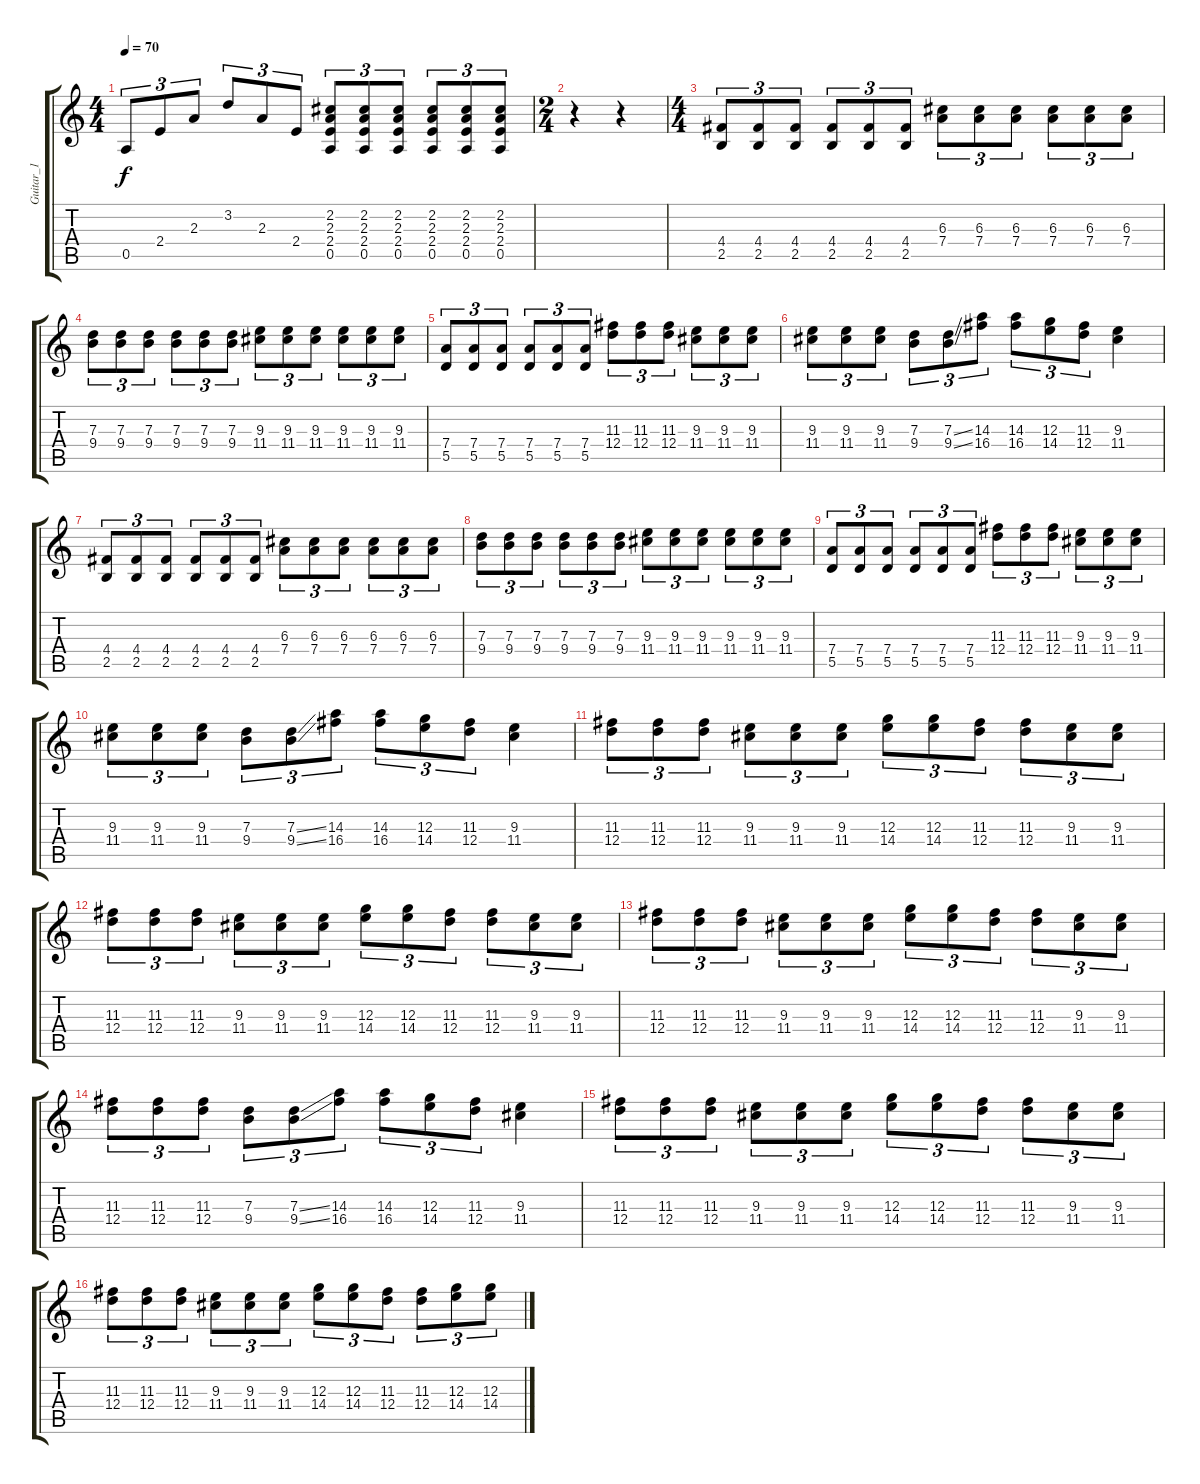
\track ("Guitar_1" "Guitar_1") {instrument distortionguitar}
\staff {score tabs}
\tuning (E4 B3 G3 D3 A2 E2) {hide}
\ts (4 4)
\tempo 70
\clef g2
\ks c
0.5.8{tu (3 2) dy f} 2.4.8{tu (3 2)} 2.3.8{tu (3 2)} 3.2.8{tu (3 2)} 2.3.8{tu (3 2)} 2.4.8{tu (3 2)} (2.2 2.3 2.4 0.5).8{tu (3 2)} (2.2 2.3 2.4 0.5).8{tu (3 2)} (2.2 2.3 2.4 0.5).8{tu (3 2)} (2.2 2.3 2.4 0.5).8{tu (3 2)} (2.2 2.3 2.4 0.5).8{tu (3 2)} (2.2 2.3 2.4 0.5).8{tu (3 2)} |
\ts (2 4)
r.4 r.4 |
\ts (4 4)
(4.4 2.5).8{tu (3 2)} (4.4 2.5).8{tu (3 2)} (4.4 2.5).8{tu (3 2)} (4.4 2.5).8{tu (3 2)} (4.4 2.5).8{tu (3 2)} (4.4 2.5).8{tu (3 2)} (6.3 7.4).8{tu (3 2)} (6.3 7.4).8{tu (3 2)} (6.3 7.4).8{tu (3 2)} (6.3 7.4).8{tu (3 2)} (6.3 7.4).8{tu (3 2)} (6.3 7.4).8{tu (3 2)} |
(7.3 9.4).8{tu (3 2)} (7.3 9.4).8{tu (3 2)} (7.3 9.4).8{tu (3 2)} (7.3 9.4).8{tu (3 2)} (7.3 9.4).8{tu (3 2)} (7.3 9.4).8{tu (3 2)} (9.3 11.4).8{tu (3 2)} (9.3 11.4).8{tu (3 2)} (9.3 11.4).8{tu (3 2)} (9.3 11.4).8{tu (3 2)} (9.3 11.4).8{tu (3 2)} (9.3 11.4).8{tu (3 2)} |
(7.4 5.5).8{tu (3 2)} (7.4 5.5).8{tu (3 2)} (7.4 5.5).8{tu (3 2)} (7.4 5.5).8{tu (3 2)} (7.4 5.5).8{tu (3 2)} (7.4 5.5).8{tu (3 2)} (11.3 12.4).8{tu (3 2)} (11.3 12.4).8{tu (3 2)} (11.3 12.4).8{tu (3 2)} (9.3 11.4).8{tu (3 2)} (9.3 11.4).8{tu (3 2)} (9.3 11.4).8{tu (3 2)} |
(9.3 11.4).8{tu (3 2)} (9.3 11.4).8{tu (3 2)} (9.3 11.4).8{tu (3 2)} (7.3 9.4).8{tu (3 2)} (7.3{ss} 9.4{ss}).8{tu (3 2)} (14.3 16.4).8{tu (3 2)} (14.3 16.4).8{tu (3 2)} (12.3 14.4).8{tu (3 2)} (11.3 12.4).8{tu (3 2)} (9.3 11.4).4 |
(4.4 2.5).8{tu (3 2)} (4.4 2.5).8{tu (3 2)} (4.4 2.5).8{tu (3 2)} (4.4 2.5).8{tu (3 2)} (4.4 2.5).8{tu (3 2)} (4.4 2.5).8{tu (3 2)} (6.3 7.4).8{tu (3 2)} (6.3 7.4).8{tu (3 2)} (6.3 7.4).8{tu (3 2)} (6.3 7.4).8{tu (3 2)} (6.3 7.4).8{tu (3 2)} (6.3 7.4).8{tu (3 2)} |
(7.3 9.4).8{tu (3 2)} (7.3 9.4).8{tu (3 2)} (7.3 9.4).8{tu (3 2)} (7.3 9.4).8{tu (3 2)} (7.3 9.4).8{tu (3 2)} (7.3 9.4).8{tu (3 2)} (9.3 11.4).8{tu (3 2)} (9.3 11.4).8{tu (3 2)} (9.3 11.4).8{tu (3 2)} (9.3 11.4).8{tu (3 2)} (9.3 11.4).8{tu (3 2)} (9.3 11.4).8{tu (3 2)} |
(7.4 5.5).8{tu (3 2)} (7.4 5.5).8{tu (3 2)} (7.4 5.5).8{tu (3 2)} (7.4 5.5).8{tu (3 2)} (7.4 5.5).8{tu (3 2)} (7.4 5.5).8{tu (3 2)} (11.3 12.4).8{tu (3 2)} (11.3 12.4).8{tu (3 2)} (11.3 12.4).8{tu (3 2)} (9.3 11.4).8{tu (3 2)} (9.3 11.4).8{tu (3 2)} (9.3 11.4).8{tu (3 2)} |
(9.3 11.4).8{tu (3 2)} (9.3 11.4).8{tu (3 2)} (9.3 11.4).8{tu (3 2)} (7.3 9.4).8{tu (3 2)} (7.3{ss} 9.4{ss}).8{tu (3 2)} (14.3 16.4).8{tu (3 2)} (14.3 16.4).8{tu (3 2)} (12.3 14.4).8{tu (3 2)} (11.3 12.4).8{tu (3 2)} (9.3 11.4).4 |
(11.3 12.4).8{tu (3 2)} (11.3 12.4).8{tu (3 2)} (11.3 12.4).8{tu (3 2)} (9.3 11.4).8{tu (3 2)} (9.3 11.4).8{tu (3 2)} (9.3 11.4).8{tu (3 2)} (12.3 14.4).8{tu (3 2)} (12.3 14.4).8{tu (3 2)} (11.3 12.4).8{tu (3 2)} (11.3 12.4).8{tu (3 2)} (9.3 11.4).8{tu (3 2)} (9.3 11.4).8{tu (3 2)} |
(11.3 12.4).8{tu (3 2)} (11.3 12.4).8{tu (3 2)} (11.3 12.4).8{tu (3 2)} (9.3 11.4).8{tu (3 2)} (9.3 11.4).8{tu (3 2)} (9.3 11.4).8{tu (3 2)} (12.3 14.4).8{tu (3 2)} (12.3 14.4).8{tu (3 2)} (11.3 12.4).8{tu (3 2)} (11.3 12.4).8{tu (3 2)} (9.3 11.4).8{tu (3 2)} (9.3 11.4).8{tu (3 2)} |
(11.3 12.4).8{tu (3 2)} (11.3 12.4).8{tu (3 2)} (11.3 12.4).8{tu (3 2)} (9.3 11.4).8{tu (3 2)} (9.3 11.4).8{tu (3 2)} (9.3 11.4).8{tu (3 2)} (12.3 14.4).8{tu (3 2)} (12.3 14.4).8{tu (3 2)} (11.3 12.4).8{tu (3 2)} (11.3 12.4).8{tu (3 2)} (9.3 11.4).8{tu (3 2)} (9.3 11.4).8{tu (3 2)} |
(11.3 12.4).8{tu (3 2)} (11.3 12.4).8{tu (3 2)} (11.3 12.4).8{tu (3 2)} (7.3 9.4).8{tu (3 2)} (7.3{ss} 9.4{ss}).8{tu (3 2)} (14.3 16.4).8{tu (3 2)} (14.3 16.4).8{tu (3 2)} (12.3 14.4).8{tu (3 2)} (11.3 12.4).8{tu (3 2)} (9.3 11.4).4 |
(11.3 12.4).8{tu (3 2)} (11.3 12.4).8{tu (3 2)} (11.3 12.4).8{tu (3 2)} (9.3 11.4).8{tu (3 2)} (9.3 11.4).8{tu (3 2)} (9.3 11.4).8{tu (3 2)} (12.3 14.4).8{tu (3 2)} (12.3 14.4).8{tu (3 2)} (11.3 12.4).8{tu (3 2)} (11.3 12.4).8{tu (3 2)} (9.3 11.4).8{tu (3 2)} (9.3 11.4).8{tu (3 2)} |
(11.3 12.4).8{tu (3 2)} (11.3 12.4).8{tu (3 2)} (11.3 12.4).8{tu (3 2)} (9.3 11.4).8{tu (3 2)} (9.3 11.4).8{tu (3 2)} (9.3 11.4).8{tu (3 2)} (12.3 14.4).8{tu (3 2)} (12.3 14.4).8{tu (3 2)} (11.3 12.4).8{tu (3 2)} (11.3 12.4).8{tu (3 2)} (12.3 14.4).8{tu (3 2)} (12.3 14.4).8{tu (3 2)}
